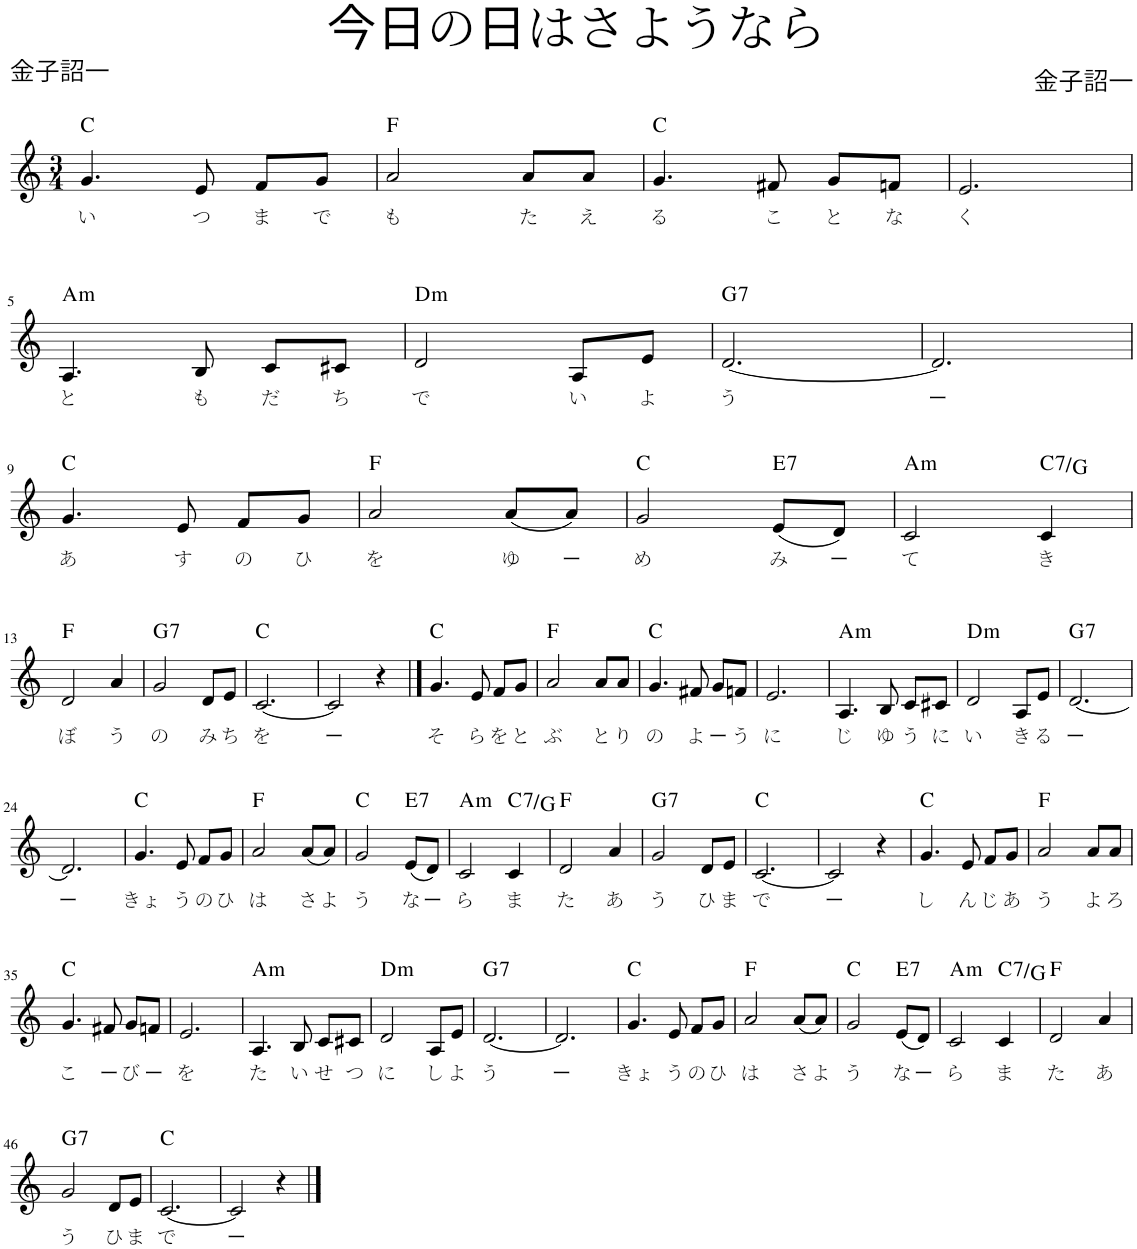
**kern	**text	**harte
*part1	*part1	*part1
*staff1	*staff1	*
*clefG2	*	*
*k[]	*	*
*M3/4	*	*
=1	=1	=1
!	!LO:LY:b	!
4.g/	い	C:maj
!	!LO:LY:b	!
8e/	つ	.
!	!LO:LY:b	!
8f/L	ま	.
!	!LO:LY:b	!
8g/J	で	.
=2	=2	=2
!	!LO:LY:b	!
2a/	も	F:maj
!	!LO:LY:b	!
8a/L	た	.
!	!LO:LY:b	!
8a/J	え	.
=3	=3	=3
!	!LO:LY:b	!
4.g/	る	C:maj
!	!LO:LY:b	!
8f#X/	こ	.
!	!LO:LY:b	!
8g/L	と	.
!	!LO:LY:b	!
8fn/J	な	.
=4	=4	=4
!	!LO:LY:b	!
2.e/	く	.
!!LO:LB:g=z
=5	=5	=5
!	!LO:LY:b	!LO:H:kt=m
4.A/	と	A:min
!	!LO:LY:b	!
8B/	も	.
!	!LO:LY:b	!
8c/L	だ	.
!	!LO:LY:b	!
8c#X/J	ち	.
=6	=6	=6
!	!LO:LY:b	!LO:H:kt=m
2d/	で	D:min
!	!LO:LY:b	!
8A/L	い	.
!	!LO:LY:b	!
8e/J	よ	.
=7	=7	=7
!	!LO:LY:b	!LO:H:kt=7
[2.d/	う	G:7
=8	=8	=8
!	!LO:LY:b	!
2.d/]	ー	.
!!LO:LB:g=z
=9	=9	=9
!	!LO:LY:b	!
4.g/	あ	C:maj
!	!LO:LY:b	!
8e/	す	.
!	!LO:LY:b	!
8f/L	の	.
!	!LO:LY:b	!
8g/J	ひ	.
=10	=10	=10
!	!LO:LY:b	!
2a/	を	F:maj
!	!LO:LY:b	!
(8a/L	ゆ	.
!	!LO:LY:b	!
8a/J)	ー	.
=11	=11	=11
!	!LO:LY:b	!
2g/	め	C:maj
!	!LO:LY:b	!LO:H:kt=7
(8e/L	み	E:7
!	!LO:LY:b	!
8d/J)	ー	.
=12	=12	=12
!	!LO:LY:b	!LO:H:kt=m
2c/	て	A:min
!	!LO:LY:b	!LO:H:kt=7
4c/	き	C:7/5
!!LO:LB:g=z
=13	=13	=13
!	!LO:LY:b	!
2d/	ぼ	F:maj
!	!LO:LY:b	!
4a/	う	.
=14	=14	=14
!	!LO:LY:b	!LO:H:kt=7
2g/	の	G:7
!	!LO:LY:b	!
8d/L	み	.
!	!LO:LY:b	!
8e/J	ち	.
=15	=15	=15
!	!LO:LY:b	!
[2.c/	を	C:maj
=16	=16	=16
!	!LO:LY:b	!
2c/]	ー	.
4r	.	.
==17	==17	==17
!	!LO:LY:b	!
4.g/	そ	C:maj
!	!LO:LY:b	!
8e/	ら	.
!	!LO:LY:b	!
8f/L	を	.
!	!LO:LY:b	!
8g/J	と	.
=18	=18	=18
!	!LO:LY:b	!
2a/	ぶ	F:maj
!	!LO:LY:b	!
8a/L	と	.
!	!LO:LY:b	!
8a/J	り	.
=19	=19	=19
!	!LO:LY:b	!
4.g/	の	C:maj
!	!LO:LY:b	!
8f#X/	よ	.
!	!LO:LY:b	!
8g/L	ー	.
!	!LO:LY:b	!
8fn/J	う	.
=20	=20	=20
!	!LO:LY:b	!
2.e/	に	.
=21	=21	=21
!	!LO:LY:b	!LO:H:kt=m
4.A/	じ	A:min
!	!LO:LY:b	!
8B/	ゆ	.
!	!LO:LY:b	!
8c/L	う	.
!	!LO:LY:b	!
8c#X/J	に	.
=22	=22	=22
!	!LO:LY:b	!LO:H:kt=m
2d/	い	D:min
!	!LO:LY:b	!
8A/L	き	.
!	!LO:LY:b	!
8e/J	る	.
=23	=23	=23
!	!LO:LY:b	!LO:H:kt=7
[2.d/	ー	G:7
!!LO:LB:g=z
=24	=24	=24
!	!LO:LY:b	!
2.d/]	ー	.
=25	=25	=25
!	!LO:LY:b	!
4.g/	きょ	C:maj
!	!LO:LY:b	!
8e/	う	.
!	!LO:LY:b	!
8f/L	の	.
!	!LO:LY:b	!
8g/J	ひ	.
=26	=26	=26
!	!LO:LY:b	!
2a/	は	F:maj
!	!LO:LY:b	!
(8a/L	さ	.
!	!LO:LY:b	!
8a/J)	よ	.
=27	=27	=27
!	!LO:LY:b	!
2g/	う	C:maj
!	!LO:LY:b	!LO:H:kt=7
(8e/L	な	E:7
!	!LO:LY:b	!
8d/J)	ー	.
=28	=28	=28
!	!LO:LY:b	!LO:H:kt=m
2c/	ら	A:min
!	!LO:LY:b	!LO:H:kt=7
4c/	ま	C:7/5
=29	=29	=29
!	!LO:LY:b	!
2d/	た	F:maj
!	!LO:LY:b	!
4a/	あ	.
=30	=30	=30
!	!LO:LY:b	!LO:H:kt=7
2g/	う	G:7
!	!LO:LY:b	!
8d/L	ひ	.
!	!LO:LY:b	!
8e/J	ま	.
=31	=31	=31
!	!LO:LY:b	!
[2.c/	で	C:maj
=32	=32	=32
!	!LO:LY:b	!
2c/]	ー	.
4r	.	.
=33	=33	=33
!	!LO:LY:b	!
4.g/	し	C:maj
!	!LO:LY:b	!
8e/	ん	.
!	!LO:LY:b	!
8f/L	じ	.
!	!LO:LY:b	!
8g/J	あ	.
=34	=34	=34
!	!LO:LY:b	!
2a/	う	F:maj
!	!LO:LY:b	!
8a/L	よ	.
!	!LO:LY:b	!
8a/J	ろ	.
!!LO:LB:g=z
=35	=35	=35
!	!LO:LY:b	!
4.g/	こ	C:maj
!	!LO:LY:b	!
8f#X/	ー	.
!	!LO:LY:b	!
8g/L	び	.
!	!LO:LY:b	!
8fn/J	ー	.
=36	=36	=36
!	!LO:LY:b	!
2.e/	を	.
=37	=37	=37
!	!LO:LY:b	!LO:H:kt=m
4.A/	た	A:min
!	!LO:LY:b	!
8B/	い	.
!	!LO:LY:b	!
8c/L	せ	.
!	!LO:LY:b	!
8c#X/J	つ	.
=38	=38	=38
!	!LO:LY:b	!LO:H:kt=m
2d/	に	D:min
!	!LO:LY:b	!
8A/L	し	.
!	!LO:LY:b	!
8e/J	よ	.
=39	=39	=39
!	!LO:LY:b	!LO:H:kt=7
[2.d/	う	G:7
=40	=40	=40
!	!LO:LY:b	!
2.d/]	ー	.
=41	=41	=41
!	!LO:LY:b	!
4.g/	きょ	C:maj
!	!LO:LY:b	!
8e/	う	.
!	!LO:LY:b	!
8f/L	の	.
!	!LO:LY:b	!
8g/J	ひ	.
=42	=42	=42
!	!LO:LY:b	!
2a/	は	F:maj
!	!LO:LY:b	!
(8a/L	さ	.
!	!LO:LY:b	!
8a/J)	よ	.
=43	=43	=43
!	!LO:LY:b	!
2g/	う	C:maj
!	!LO:LY:b	!LO:H:kt=7
(8e/L	な	E:7
!	!LO:LY:b	!
8d/J)	ー	.
=44	=44	=44
!	!LO:LY:b	!LO:H:kt=m
2c/	ら	A:min
!	!LO:LY:b	!LO:H:kt=7
4c/	ま	C:7/5
=45	=45	=45
!	!LO:LY:b	!
2d/	た	F:maj
!	!LO:LY:b	!
4a/	あ	.
!!LO:LB:g=z
=46	=46	=46
!	!LO:LY:b	!LO:H:kt=7
2g/	う	G:7
!	!LO:LY:b	!
8d/L	ひ	.
!	!LO:LY:b	!
8e/J	ま	.
=47	=47	=47
!	!LO:LY:b	!
[2.c/	で	C:maj
=48	=48	=48
!	!LO:LY:b	!
2c/]	ー	.
4r	.	.
==	==	==
*-	*-	*-
